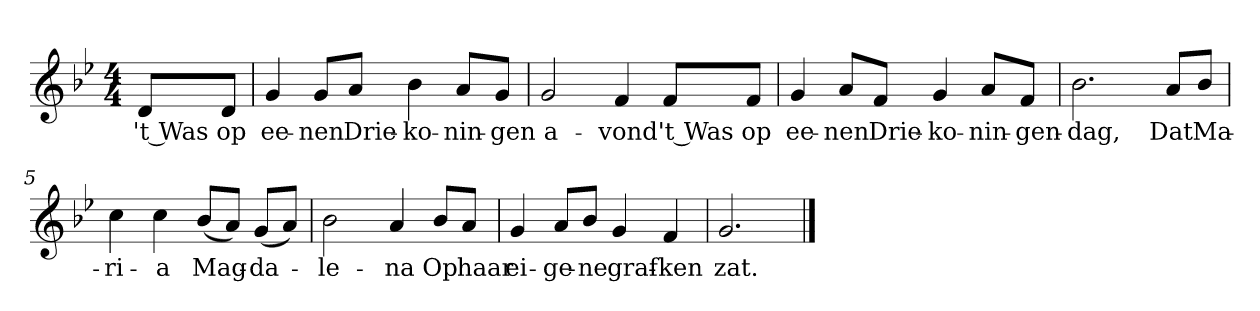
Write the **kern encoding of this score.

**kern	**text
*part1	*part1
*staff1	*staff1
*clefG2	*
*k[b-e-]	*
*g:	*
*M4/4	*
*MM120	*
=	=
8d/L	't Was
8d/J	op
=1	=1
4g	ee-
8g/L	-nen
8a/J	Drie-
4b-	-ko-
8a/L	-nin-
8g/J	-gen
=2	=2
2g	a-
4f	-vond
8f/L	't Was
8f/J	op
=3	=3
4g	ee-
8a/L	-nen
8f/J	Drie-
4g	-ko-
8a/L	-nin-
8f/J	-gen-
=4	=4
2.b-	-dag,
8a/L	Dat
8b-/J	Ma-
=5	=5
4cc	-ri-
4cc	-a
(8b-/L	Mag-
8a/J)	.
(8g/L	-da-
8a/J)	.
=6	=6
2b-	-le-
4a	-na
8b-/L	Op
8a/J	haar
=7	=7
4g	ei-
8a/L	-ge-
8b-/J	-ne
4g	graf-
4f	-ken
=8	=8
2.g	zat.
==	==
*-	*-
